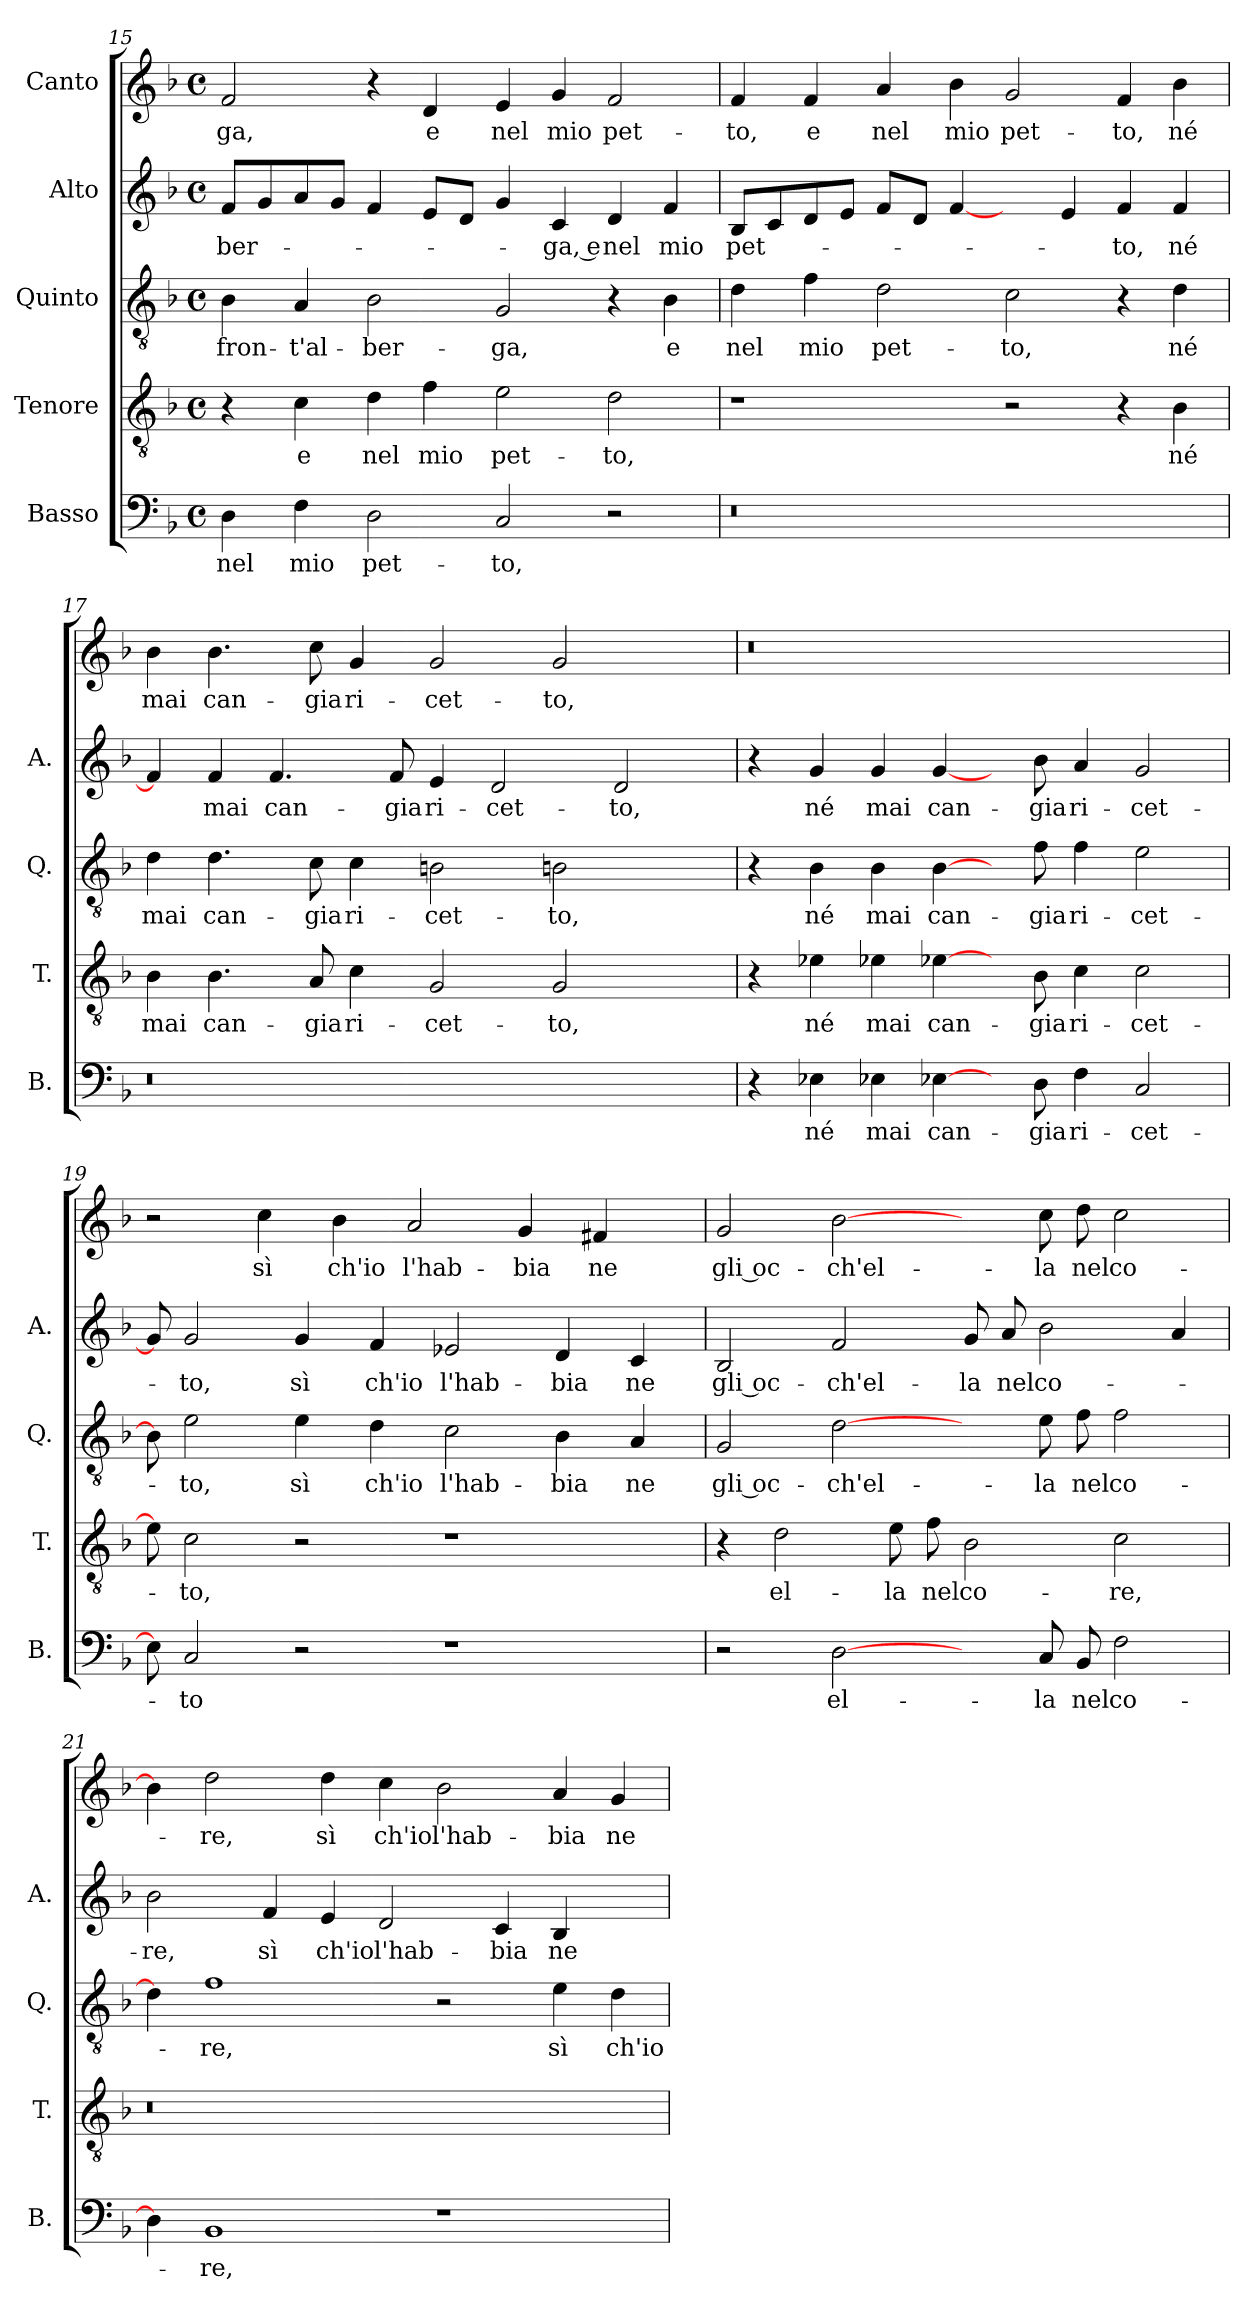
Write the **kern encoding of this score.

**kern	**text	**kern	**text	**kern	**text	**kern	**text	**kern	**text
*part5	*part5	*part4	*part4	*part3	*part3	*part2	*part2	*part1	*part1
*staff5	*staff5	*staff4	*staff4	*staff3	*staff3	*staff2	*staff2	*staff1	*staff1
*I"Basso	*	*I"Tenore	*	*I"Quinto	*	*I"Alto	*	*I"Canto	*
*I'B.	*	*I'T.	*	*I'Q.	*	*I'A.	*	*	*
*clefF4	*	*clefGv2	*	*clefGv2	*	*clefG2	*	*clefG2	*
*k[b-]	*	*k[b-]	*	*k[b-]	*	*k[b-]	*	*k[b-]	*
*F:	*	*F:	*	*F:	*	*F:	*	*F:	*
*M4/4	*	*M4/4	*	*M4/4	*	*M4/4	*	*M4/4	*
*met(c)	*	*met(c)	*	*met(c)	*	*met(c)	*	*met(c)	*
=15	=15	=15	=15	=15	=15	=15	=15	=15	=15
4D\	nel	4r	.	4B-\	fron-	8f/L	-ber-	2f/	-ga,
.	.	.	.	.	.	8g/	.	.	.
4F\	mio	4c\	e	4A/	-t'al-	8a/	.	.	.
.	.	.	.	.	.	8g/J	.	.	.
2D\	pet-	4d\	nel	2B-\	-ber-	4f/	.	4r	.
.	.	4f\	mio	.	.	8e/L	.	4d/	e
.	.	.	.	.	.	8d/J	.	.	.
2C/	-to,	2e\	pet-	2G/	-ga,	4g/	.	4e/	nel
.	.	.	.	.	.	4c/	-ga, e	4g/	mio
2r	.	2d\	-to,	4r	.	4d/	nel	2f/	pet-
.	.	.	.	4B-\	e	4f/	mio	.	.
=16	=16	=16	=16	=16	=16	=16	=16	=16	=16
!LO:N:vis=0	!	!	!	!	!	!	!	!	!
1r	.	1r	.	4d\	nel	8B-/L	pet-	4f/	-to,
.	.	.	.	.	.	8c/	.	.	.
.	.	.	.	4f\	mio	8d/	.	4f/	e
.	.	.	.	.	.	8e/J	.	.	.
.	.	.	.	2d\	pet-	8f/L	.	4a/	nel
.	.	.	.	.	.	8d/J	.	.	.
.	.	.	.	.	.	[4f/	.	4b-\	mio
1ryy	.	2r	.	2c\	-to,	4ryy	.	2g/	pet-
.	.	.	.	.	.	4e/	.	.	.
.	.	4r	.	4r	.	4f/	-to,	4f/	-to,
.	.	4B-\	né	4d\	né	4f/	né	4b-\	né
=17	=17	=17	=17	=17	=17	=17	=17	=17	=17
!LO:N:vis=0	!	!	!	!	!	!	!	!	!
1r	.	4B-\	mai	4d\	mai	4f/]	.	4b-\	mai
.	.	4.B-\	can-	4.d\	can-	4f/	mai	4.b-\	can-
.	.	.	.	.	.	4.f/	can-	.	.
.	.	8A/	-gia	8c\	-gia	.	.	8cc\	-gia
.	.	4c\	ri-	4c\	ri-	.	.	4g/	ri-
.	.	.	.	.	.	8f/	-gia	.	.
1ryy	.	2G/	-cet-	2Bn\	-cet-	4e/	ri-	2g/	-cet-
.	.	.	.	.	.	2d/	-cet-	.	.
.	.	2G/	-to,	2Bn\	-to,	.	.	2g/	-to,
.	.	.	.	.	.	2d/	-to,	.	.
4ryy	.	4ryy	.	4ryy	.	.	.	4ryy	.
=18	=18	=18	=18	=18	=18	=18	=18	=18	=18
!	!	!	!	!	!	!	!	!LO:N:vis=0	!
4r	.	4r	.	4r	.	4r	.	1r	.
4E-X\	né	4e-X\	né	4B-\	né	4g/	né	.	.
4E-X\	mai	4e-X\	mai	4B-\	mai	4g/	mai	.	.
[4E-X\	can-	[4e-X\	can-	[4B-\	can-	[4g/	can-	.	.
8ryy	.	8ryy	.	8ryy	.	8ryy	.	1ryy	.
8D\	-gia	8B-\	-gia	8f\	-gia	8b-\	-gia	.	.
4F\	ri-	4c\	ri-	4f\	ri-	4a/	ri-	.	.
2C/	-cet-	2c\	-cet-	2e\	-cet-	2g/	-cet-	.	.
=19	=19	=19	=19	=19	=19	=19	=19	=19	=19
8E-\]	.	8e-\]	.	8B-\]	.	8g/]	.	2r	.
2C/	-to	2c\	-to,	2e\	-to,	2g/	-to,	.	.
.	.	.	.	.	.	.	.	4cc\	sì
2r	.	2r	.	4e\	sì	4g/	sì	.	.
.	.	.	.	.	.	.	.	4b-\	ch'io
.	.	.	.	4d\	ch'io	4f/	ch'io	.	.
.	.	.	.	.	.	.	.	2a/	l'hab-
1r	.	1r	.	2c\	l'hab-	2e-X/	l'hab-	.	.
.	.	.	.	.	.	.	.	4g/	-bia
.	.	.	.	4B-\	-bia	4d/	-bia	.	.
.	.	.	.	.	.	.	.	4f#X/	ne
.	.	.	.	4A/	ne	4c/	ne	.	.
.	.	.	.	.	.	.	.	8ryy	.
=20	=20	=20	=20	=20	=20	=20	=20	=20	=20
2r	.	4r	.	2G/	gli oc-	2B-/	gli oc-	2g/	gli oc-
.	.	2d\	el-	.	.	.	.	.	.
[2D\	el-	.	.	[2d\	-ch'el-	2f/	-ch'el-	[2b-\	-ch'el-
.	.	8e\	-la	.	.	.	.	.	.
.	.	8f\	nel	.	.	.	.	.	.
4ryy	.	2B-\	co-	4ryy	.	8g/	-la	4ryy	.
.	.	.	.	.	.	8a/	nel	.	.
8C/	-la	.	.	8e\	-la	2b-\	co-	8cc\	-la
8BB-/	nel	.	.	8f\	nel	.	.	8dd\	nel
2F\	co-	2c\	-re,	2f\	co-	.	.	2cc\	co-
.	.	.	.	.	.	4a/	.	.	.
=21	=21	=21	=21	=21	=21	=21	=21	=21	=21
!	!	!LO:N:vis=0	!	!	!	!	!	!	!
4D\]	.	1r	.	4d\]	.	2b-\	-re,	4b-\]	.
1BB-/	-re,	.	.	1f\	-re,	.	.	2dd\	-re,
.	.	.	.	.	.	4f/	sì	.	.
.	.	.	.	.	.	4e/	ch'io	4dd\	sì
.	.	1ryy	.	.	.	2d/	l'hab-	4cc\	ch'io
1r	.	.	.	2r	.	.	.	2b-\	l'hab-
.	.	.	.	.	.	4c/	-bia	.	.
.	.	.	.	4e\	sì	4B-/	ne	4a/	-bia
.	.	4ryy	.	4d\	ch'io	4ryy	.	4g/	ne
=	=	=	=	=	=	=	=	=	=
*-	*-	*-	*-	*-	*-	*-	*-	*-	*-
